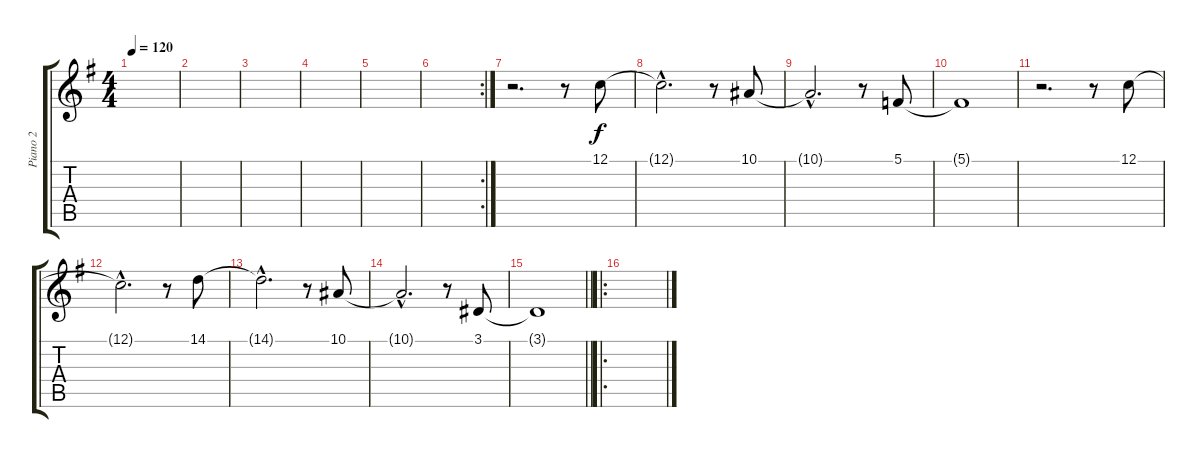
\track ("Piano 2" "Piano 2") {instrument acousticgrandpiano}
\staff {score tabs}
\tuning (C4 G3 Eb3 Bb2 F2 C2) {hide}
\ts (4 4)
\tempo 120
\clef g2
\ks g
|
|
|
|
|
\rc 2
|
r.2{d} r.8 12.1.8 |
12.1{hac t}.2{d} r.8 10.1.8 |
10.1{hac t}.2{d} r.8 5.1.8 |
5.1{t}.1 |
r.2{d} r.8 12.1.8 |
12.1{hac t}.2{d} r.8 14.1.8 |
14.1{hac t}.2{d} r.8 10.1.8 |
10.1{hac t}.2{d} r.8 3.1.8 |
\barLineRight lightlight
3.1{t}.1 |
\ro
